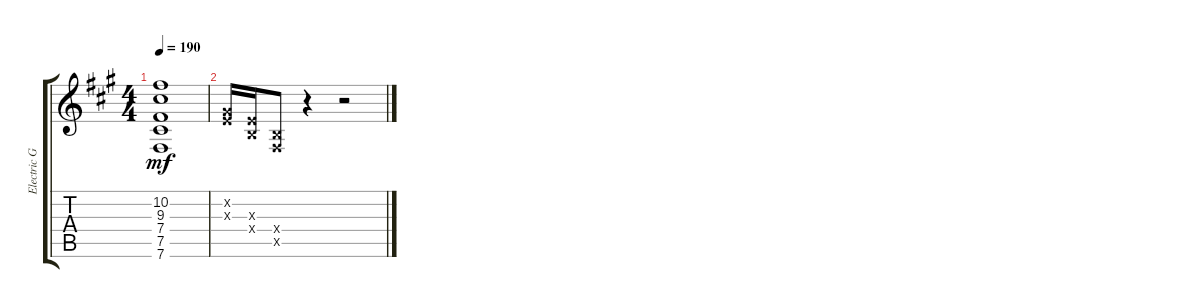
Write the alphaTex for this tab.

\track ("Electric Guitar <麗>" "Electric G") {instrument distortionguitar}
\staff {score tabs}
\tuning (Db4 Ab3 E3 B2 Gb2 B1) {hide}
\ts (4 4)
\tempo 190
\clef g2
\ks a
(10.2{t} 9.3{t} 7.4{t} 7.5{t} 7.6{t}).1{dy mf} |
(0.2{x} 0.3{x}).16 (0.3{x} 0.4{x}).16 (0.4{x} 0.5{x}).8 r.4 r.2
